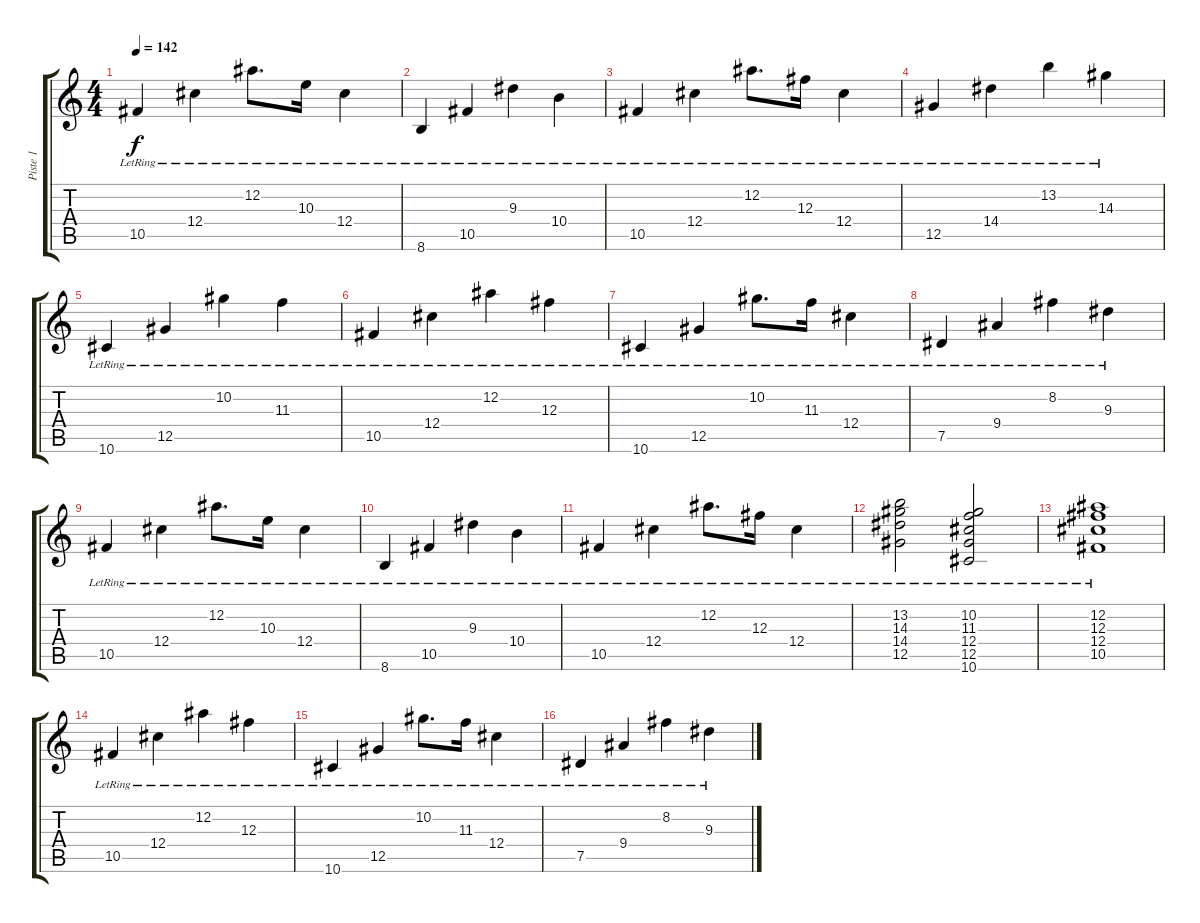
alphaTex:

\track ("Piste 1" "Piste 1") {instrument electricguitarclean}
\staff {score tabs}
\tuning (Eb4 Bb3 Gb3 Db3 Ab2 Eb2) {hide}
\ts (4 4)
\tempo 142
\clef g2
\ks c
10.5{lr}.4{dy f} 12.4{lr}.4 12.2{lr}.8{d} 10.3{lr}.16 12.4{lr}.4 |
8.6{lr}.4 10.5{lr}.4 9.3{lr}.4 10.4{lr}.4 |
10.5{lr}.4 12.4{lr}.4 12.2{lr}.8{d} 12.3{lr}.16 12.4{lr}.4 |
12.5{lr}.4 14.4{lr}.4 13.2{lr}.4 14.3{lr}.4 |
10.6{lr}.4 12.5{lr}.4 10.2{lr}.4 11.3{lr}.4 |
10.5{lr}.4 12.4{lr}.4 12.2{lr}.4 12.3{lr}.4 |
10.6{lr}.4 12.5{lr}.4 10.2{lr}.8{d} 11.3{lr}.16 12.4{lr}.4 |
7.5{lr}.4 9.4{lr}.4 8.2{lr}.4 9.3{lr}.4 |
10.5{lr}.4 12.4{lr}.4 12.2{lr}.8{d} 10.3{lr}.16 12.4{lr}.4 |
8.6{lr}.4 10.5{lr}.4 9.3{lr}.4 10.4{lr}.4 |
10.5{lr}.4 12.4{lr}.4 12.2{lr}.8{d} 12.3{lr}.16 12.4{lr}.4 |
(13.2{lr} 14.3{lr} 14.4{lr} 12.5{lr}).2 (10.2{lr} 11.3{lr} 12.4{lr} 12.5{lr} 10.6{lr}).2 |
(12.2{lr} 12.3{lr} 12.4{lr} 10.5{lr}).1 |
10.5{lr}.4 12.4{lr}.4 12.2{lr}.4 12.3{lr}.4 |
10.6{lr}.4 12.5{lr}.4 10.2{lr}.8{d} 11.3{lr}.16 12.4{lr}.4 |
7.5{lr}.4 9.4{lr}.4 8.2{lr}.4 9.3{lr}.4
